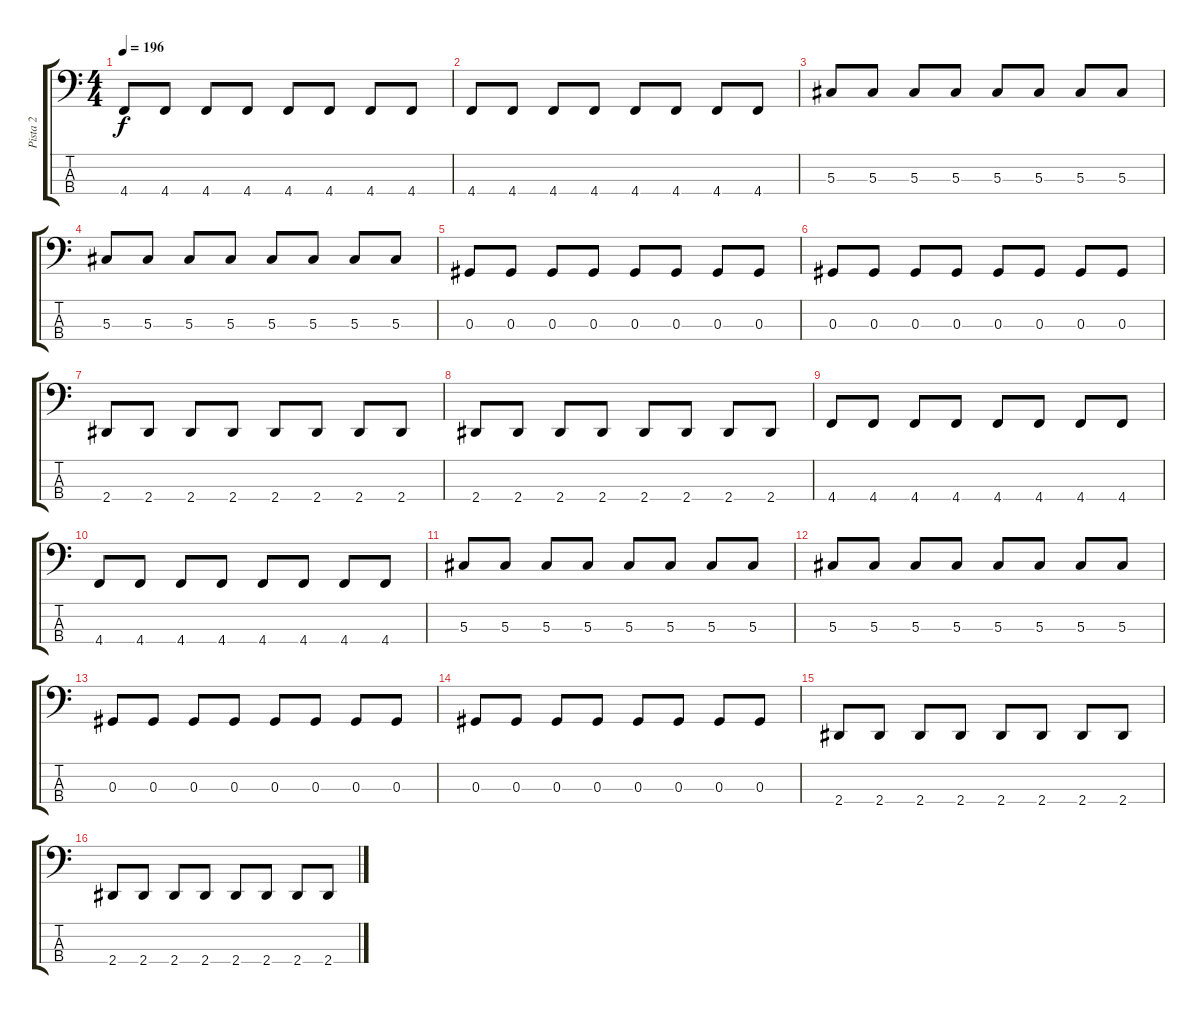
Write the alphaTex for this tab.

\track ("Pista 2" "Pista 2") {instrument electricbassfinger}
\staff {score tabs}
\tuning (Gb2 Db2 Ab1 Db1) {hide}
\ts (4 4)
\tempo 196
\clef f4
\ks c
4.4.8{dy f} 4.4.8 4.4.8 4.4.8 4.4.8 4.4.8 4.4.8 4.4.8 |
4.4.8 4.4.8 4.4.8 4.4.8 4.4.8 4.4.8 4.4.8 4.4.8 |
5.3.8 5.3.8 5.3.8 5.3.8 5.3.8 5.3.8 5.3.8 5.3.8 |
5.3.8 5.3.8 5.3.8 5.3.8 5.3.8 5.3.8 5.3.8 5.3.8 |
0.3.8 0.3.8 0.3.8 0.3.8 0.3.8 0.3.8 0.3.8 0.3.8 |
0.3.8 0.3.8 0.3.8 0.3.8 0.3.8 0.3.8 0.3.8 0.3.8 |
2.4.8 2.4.8 2.4.8 2.4.8 2.4.8 2.4.8 2.4.8 2.4.8 |
2.4.8 2.4.8 2.4.8 2.4.8 2.4.8 2.4.8 2.4.8 2.4.8 |
4.4.8 4.4.8 4.4.8 4.4.8 4.4.8 4.4.8 4.4.8 4.4.8 |
4.4.8 4.4.8 4.4.8 4.4.8 4.4.8 4.4.8 4.4.8 4.4.8 |
5.3.8 5.3.8 5.3.8 5.3.8 5.3.8 5.3.8 5.3.8 5.3.8 |
5.3.8 5.3.8 5.3.8 5.3.8 5.3.8 5.3.8 5.3.8 5.3.8 |
0.3.8 0.3.8 0.3.8 0.3.8 0.3.8 0.3.8 0.3.8 0.3.8 |
0.3.8 0.3.8 0.3.8 0.3.8 0.3.8 0.3.8 0.3.8 0.3.8 |
2.4.8 2.4.8 2.4.8 2.4.8 2.4.8 2.4.8 2.4.8 2.4.8 |
2.4.8 2.4.8 2.4.8 2.4.8 2.4.8 2.4.8 2.4.8 2.4.8
